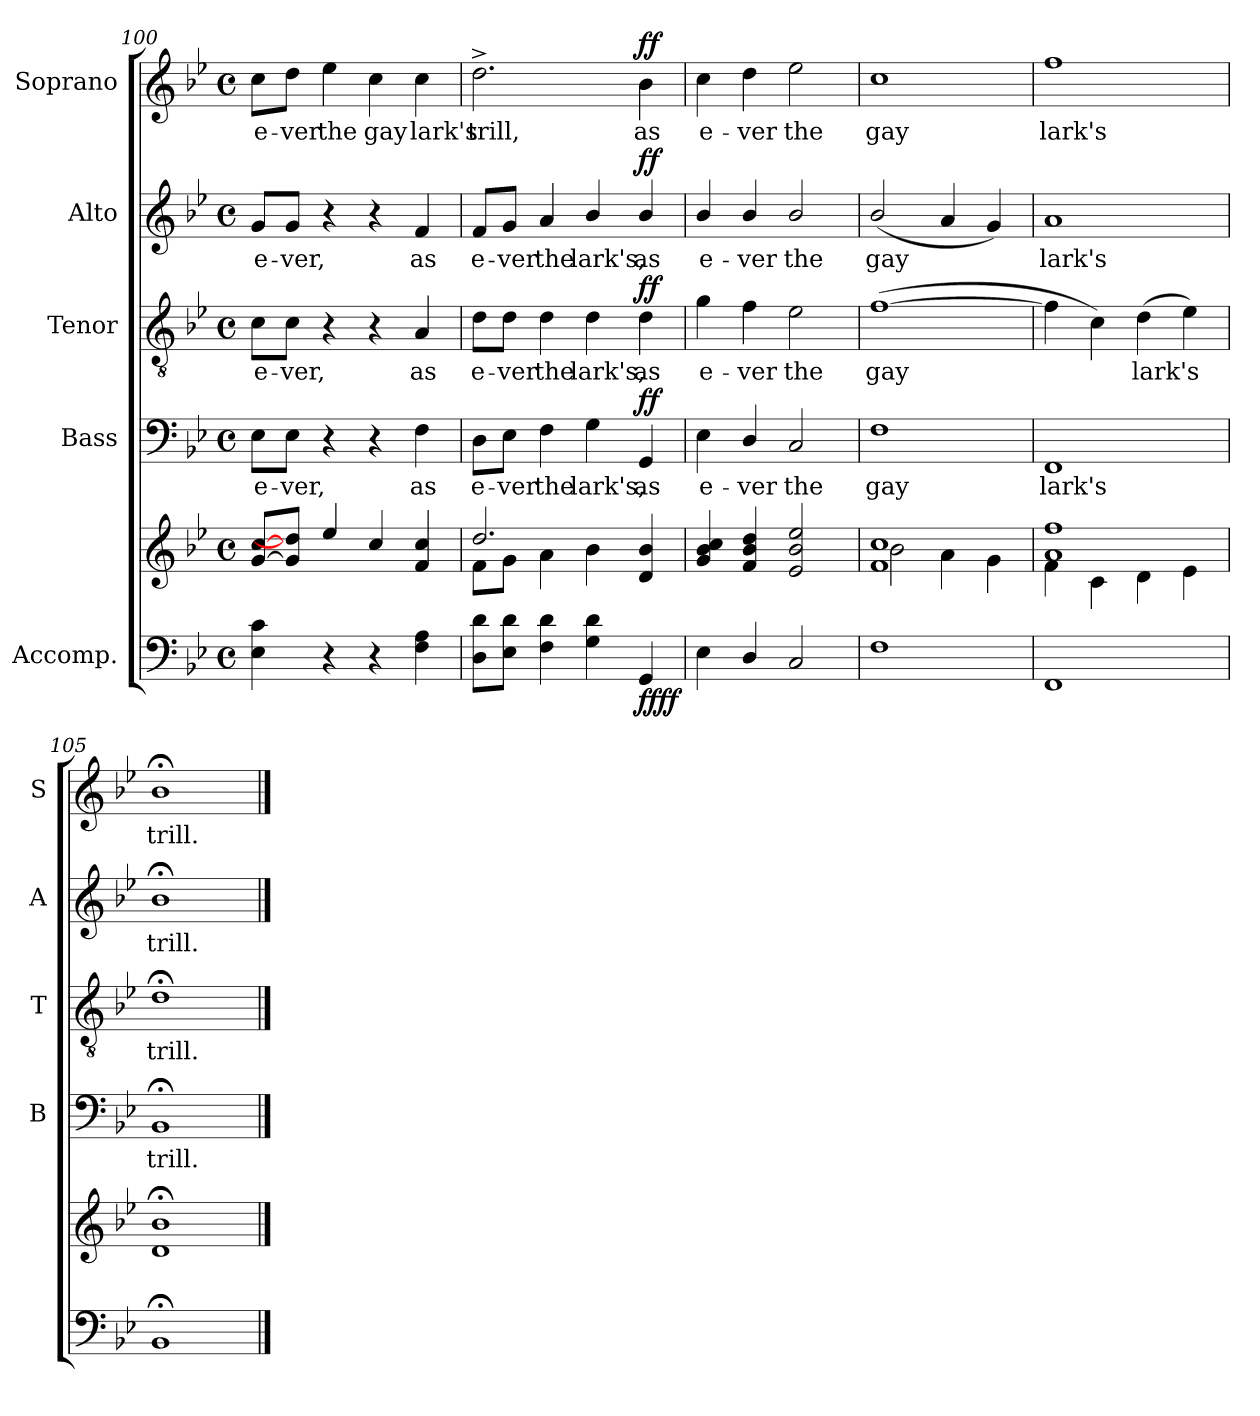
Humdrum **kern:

**kern	**kern	**dynam	**kern	**text	**dynam	**kern	**text	**dynam	**kern	**text	**dynam	**kern	**text	**dynam
*part5	*part5	*part5	*part4	*part4	*part4	*part3	*part3	*part3	*part2	*part2	*part2	*part1	*part1	*part1
*staff6	*staff5	*staff5/6	*staff4	*staff4	*staff4	*staff3	*staff3	*staff3	*staff2	*staff2	*staff2	*staff1	*staff1	*staff1
*I"Accomp.	*	*	*I"Bass	*	*	*I"Tenor	*	*	*I"Alto	*	*	*I"Soprano	*	*
*	*	*	*I'B	*	*	*I'T	*	*	*I'A	*	*	*I'S	*	*
!!LO:LB:g=z
*clefF4	*clefG2	*	*clefF4	*	*	*clefGv2	*	*	*clefG2	*	*	*clefG2	*	*
*k[b-e-]	*k[b-e-]	*	*k[b-e-]	*	*	*k[b-e-]	*	*	*k[b-e-]	*	*	*k[b-e-]	*	*
*B-:	*B-:	*	*B-:	*	*	*B-:	*	*	*B-:	*	*	*B-:	*	*
*M4/4	*M4/4	*	*M4/4	*	*	*M4/4	*	*	*M4/4	*	*	*M4/4	*	*
*met(c)	*met(c)	*	*met(c)	*	*	*met(c)	*	*	*met(c)	*	*	*met(c)	*	*
=100	=100	=100	=100	=100	=100	=100	=100	=100	=100	=100	=100	=100	=100	=100
*	*^	*	*	*	*	*	*	*	*	*	*	*	*	*
!	!	!	!	!	!LO:LY:b	!	!	!LO:LY:b	!	!	!LO:LY:b	!	!	!LO:LY:b	!
4E- 4c	[8g [8ccL	1ryy	.	8E-\L	e-	.	8c\L	e-	.	8g/L	e-	.	8cc\L	e-	.
!	!	!	!	!	!LO:LY:b	!	!	!LO:LY:b	!	!	!LO:LY:b	!	!	!LO:LY:b	!
.	8g] 8dd]J	.	.	8E-\J	-ver,	.	8c\J	-ver,	.	8g/J	-ver,	.	8dd\J	-ver	.
!	!	!	!	!	!	!	!	!	!	!	!	!	!	!LO:LY:b	!
4r	4ee-	.	.	4r	.	.	4r	.	.	4r	.	.	4ee-	the	.
!	!	!	!	!	!	!	!	!	!	!	!	!	!	!LO:LY:b	!
4r	4cc	.	.	4r	.	.	4r	.	.	4r	.	.	4cc	gay	.
!	!	!	!	!	!LO:LY:b	!	!	!LO:LY:b	!	!	!LO:LY:b	!	!	!LO:LY:b	!
4F 4A	4f 4cc	.	.	4F	as	.	4A	as	.	4f	as	.	4cc	lark's	.
=101	=101	=101	=101	=101	=101	=101	=101	=101	=101	=101	=101	=101	=101	=101	=101
!	!	!	!	!	!LO:LY:b	!	!	!LO:LY:b	!	!	!LO:LY:b	!	!	!LO:LY:b	!
8D 8dL	2.dd/	8f\L	.	8D\L	e-	.	8d\L	e-	.	8f/L	e-	.	2.dd^	trill,	.
!	!	!	!	!	!LO:LY:b	!	!	!LO:LY:b	!	!	!LO:LY:b	!	!	!	!
8E- 8dJ	.	8g\J	.	8E-\J	-ver	.	8d\J	-ver	.	8g/J	-ver	.	.	.	.
!	!	!	!	!	!LO:LY:b	!	!	!LO:LY:b	!	!	!LO:LY:b	!	!	!	!
4F 4d	.	4a\	.	4F	the	.	4d	the	.	4a	the	.	.	.	.
!	!	!	!	!	!LO:LY:b	!	!	!LO:LY:b	!	!	!LO:LY:b	!	!	!	!
4G 4d	.	4b-\	.	4G	lark's,	.	4d	lark's,	.	4b-/	lark's,	.	.	.	.
!	!	!	!LO:DY:b=2	!	!LO:LY:b	!	!	!LO:LY:b	!	!	!LO:LY:b	!	!	!LO:LY:b	!
!	!	!	!LO:DY:n=1:b	!	!	!LO:DY:b	!	!	!LO:DY:b	!	!	!LO:DY:b	!	!	!LO:DY:b
4GG/	4d 4b-	4ryy	ff ff	4GG	as	ff	4d	as	ff	4b-/	as	ff	4b-	as	ff
=102	=102	=102	=102	=102	=102	=102	=102	=102	=102	=102	=102	=102	=102	=102	=102
!	!	!	!	!	!LO:LY:b	!	!	!LO:LY:b	!	!	!LO:LY:b	!	!	!LO:LY:b	!
4E-	4g 4b- 4cc	1ryy	.	4E-	e-	.	4g	e-	.	4b-/	e-	.	4cc	e-	.
!	!	!	!	!	!LO:LY:b	!	!	!LO:LY:b	!	!	!LO:LY:b	!	!	!LO:LY:b	!
4D/	4f 4b- 4dd	.	.	4D/	-ver	.	4f	-ver	.	4b-/	-ver	.	4dd	-ver	.
!	!	!	!	!	!LO:LY:b	!	!	!LO:LY:b	!	!	!LO:LY:b	!	!	!LO:LY:b	!
2C	2e- 2b- 2ee-	.	.	2C	the	.	2e-	the	.	2b-/	the	.	2ee-	the	.
=103	=103	=103	=103	=103	=103	=103	=103	=103	=103	=103	=103	=103	=103	=103	=103
!	!	!	!	!	!LO:LY:b	!	!	!LO:LY:b	!	!	!LO:LY:b	!	!	!LO:LY:b	!
1F	1f 1cc	2b-\	.	1F	gay	.	(>[1f	gay	.	(<2b-/	gay	.	1cc	gay	.
.	.	4a\	.	.	.	.	.	.	.	4a	.	.	.	.	.
.	.	4g\	.	.	.	.	.	.	.	4g)	.	.	.	.	.
=104	=104	=104	=104	=104	=104	=104	=104	=104	=104	=104	=104	=104	=104	=104	=104
!	!	!	!	!	!LO:LY:b	!	!	!	!	!	!LO:LY:b	!	!	!LO:LY:b	!
1FF	1a 1ff	4f\	.	1FF	lark's	.	4f]	.	.	1a	lark's	.	1ff	lark's	.
.	.	4c\	.	.	.	.	4c)	.	.	.	.	.	.	.	.
!	!	!	!	!	!	!	!	!LO:LY:b	!	!	!	!	!	!	!
.	.	4d\	.	.	.	.	(>4d	lark's	.	.	.	.	.	.	.
.	.	4e-\	.	.	.	.	4e-)	.	.	.	.	.	.	.	.
=105	=105	=105	=105	=105	=105	=105	=105	=105	=105	=105	=105	=105	=105	=105	=105
!	!	!	!	!	!LO:LY:b	!	!	!LO:LY:b	!	!	!LO:LY:b	!	!	!LO:LY:b	!
1BB-;<	1d;< 1b-;<	1ryy	.	1BB-;<	trill.	.	1d;<	trill.	.	1b-;</	trill.	.	1b-;</	trill.	.
*	*v	*v	*	*	*	*	*	*	*	*	*	*	*	*	*
==	==	==	==	==	==	==	==	==	==	==	==	==	==	==
*-	*-	*-	*-	*-	*-	*-	*-	*-	*-	*-	*-	*-	*-	*-
